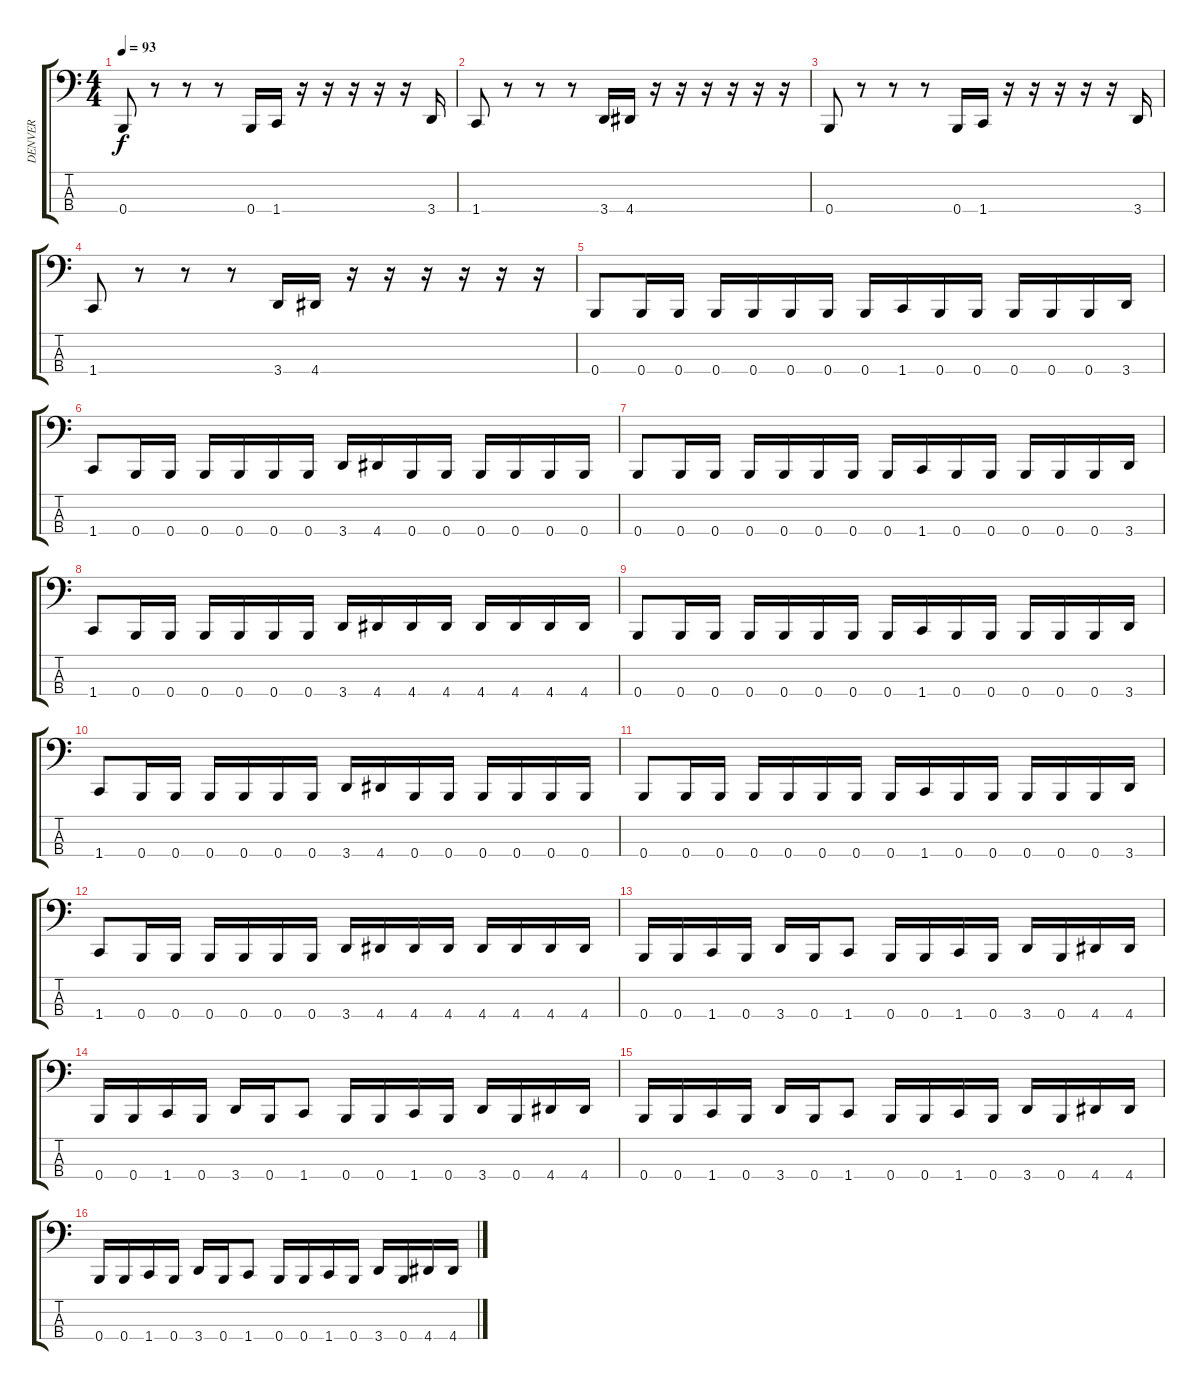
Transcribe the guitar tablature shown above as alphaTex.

\track ("DENVER" "DENVER") {instrument slapbass2}
\staff {score tabs}
\tuning (E2 B1 Gb1 B0) {hide}
\ts (4 4)
\tempo 93
\clef f4
\ks c
0.4.8{dy f} r.8 r.8 r.8 0.4.16 1.4.16 r.16 r.16 r.16 r.16 r.16 3.4.16 |
1.4.8 r.8 r.8 r.8 3.4.16 4.4.16 r.16 r.16 r.16 r.16 r.16 r.16 |
0.4.8 r.8 r.8 r.8 0.4.16 1.4.16 r.16 r.16 r.16 r.16 r.16 3.4.16 |
1.4.8 r.8 r.8 r.8 3.4.16 4.4.16 r.16 r.16 r.16 r.16 r.16 r.16 |
0.4.8 0.4.16 0.4.16 0.4.16 0.4.16 0.4.16 0.4.16 0.4.16 1.4.16 0.4.16 0.4.16 0.4.16 0.4.16 0.4.16 3.4.16 |
1.4.8 0.4.16 0.4.16 0.4.16 0.4.16 0.4.16 0.4.16 3.4.16 4.4.16 0.4.16 0.4.16 0.4.16 0.4.16 0.4.16 0.4.16 |
0.4.8 0.4.16 0.4.16 0.4.16 0.4.16 0.4.16 0.4.16 0.4.16 1.4.16 0.4.16 0.4.16 0.4.16 0.4.16 0.4.16 3.4.16 |
1.4.8 0.4.16 0.4.16 0.4.16 0.4.16 0.4.16 0.4.16 3.4.16 4.4.16 4.4.16 4.4.16 4.4.16 4.4.16 4.4.16 4.4.16 |
0.4.8 0.4.16 0.4.16 0.4.16 0.4.16 0.4.16 0.4.16 0.4.16 1.4.16 0.4.16 0.4.16 0.4.16 0.4.16 0.4.16 3.4.16 |
1.4.8 0.4.16 0.4.16 0.4.16 0.4.16 0.4.16 0.4.16 3.4.16 4.4.16 0.4.16 0.4.16 0.4.16 0.4.16 0.4.16 0.4.16 |
0.4.8 0.4.16 0.4.16 0.4.16 0.4.16 0.4.16 0.4.16 0.4.16 1.4.16 0.4.16 0.4.16 0.4.16 0.4.16 0.4.16 3.4.16 |
1.4.8 0.4.16 0.4.16 0.4.16 0.4.16 0.4.16 0.4.16 3.4.16 4.4.16 4.4.16 4.4.16 4.4.16 4.4.16 4.4.16 4.4.16 |
0.4.16 0.4.16 1.4.16 0.4.16 3.4.16 0.4.16 1.4.8 0.4.16 0.4.16 1.4.16 0.4.16 3.4.16 0.4.16 4.4.16 4.4.16 |
0.4.16 0.4.16 1.4.16 0.4.16 3.4.16 0.4.16 1.4.8 0.4.16 0.4.16 1.4.16 0.4.16 3.4.16 0.4.16 4.4.16 4.4.16 |
0.4.16 0.4.16 1.4.16 0.4.16 3.4.16 0.4.16 1.4.8 0.4.16 0.4.16 1.4.16 0.4.16 3.4.16 0.4.16 4.4.16 4.4.16 |
0.4.16 0.4.16 1.4.16 0.4.16 3.4.16 0.4.16 1.4.8 0.4.16 0.4.16 1.4.16 0.4.16 3.4.16 0.4.16 4.4.16 4.4.16
